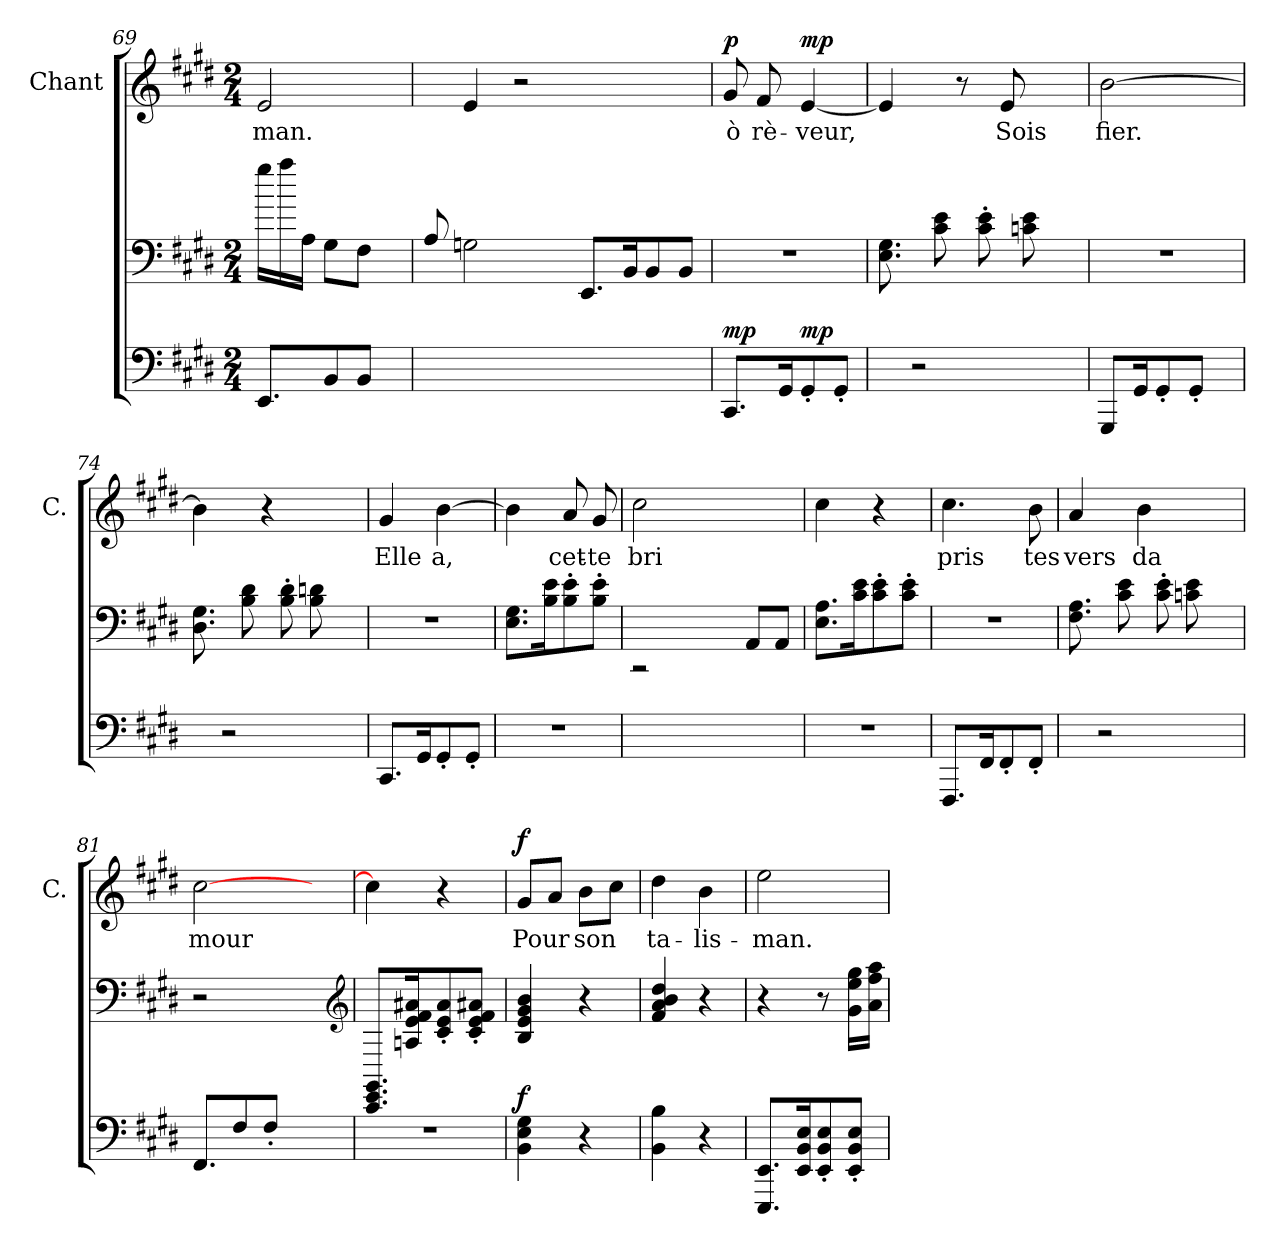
**kern	**dynam	**kern	**kern	**text	**dynam
*part3	*part3	*part2	*part1	*part1	*part1
*staff3	*staff3	*staff2	*staff1	*staff1	*staff1
*	*	*	*I"Chant	*	*
*	*	*	*I'C.	*	*
*clefF4	*	*clefF4	*clefG2	*	*
*k[f#c#g#d#]	*	*k[f#c#g#d#]	*k[f#c#g#d#]	*	*
*M2/4	*	*M2/4	*M2/4	*	*
=69	=69	=69	=69	=69	=69
*	*	*^	*	*	*
8.EEi/L	.	16gg#j\LL	16ryy	2ej/	man.	.
.	.	16aaj\	16ryy	.	.	.
.	.	16Aj\JJ	16BBZ/JJ	.	.	.
8BBi/	.	8G#j\L	4ryy	.	.	.
8BBi/J	.	8F#j\J	.	.	.	.
16ryy	.	16ryy	16ryy	.	.	.
=70	=70	=70	=70	=70	=70	=70
*	*	*	*^	*	*	*
2ryy	.	8Aj/	8ryy	2ryy	8ryy	.	.
.	.	4.ryy	2GV\	.	4ej/	.	.
.	.	.	.	.	2r	.	.
2ryy	.	2ryy	.	8ryy	.	.	.
.	.	.	4.ryy	8.EEi/L	.	.	.
.	.	.	.	16BBi/k	.	.	.
.	.	.	.	8BBi/	8ryy	.	.
8ryy	.	8ryy	8ryy	8BBZ/J	8ryy	.	.
*	*	*v	*v	*v	*	*	*
=71	=71	=71	=71	=71	=71
*	*	*^	*	*	*
*	*	*	*^	*	*	*
!	!LO:DY:a	!	!	!	!	!	!LO:DY:a
*	*	*v	*v	*v	*	*	*
8.CC#i/L	mp	2r	8g#j/	ò	p
.	.	.	8f#j/	rè-	.
16GG#i/k	.	.	.	.	.
!	!LO:DY:a	!	!	!	!LO:DY:a
8GG#'<i/	mp	.	[4ej/	veur,	mp
8GG#'<i/J	.	.	.	.	.
=72	=72	=72	=72	=72	=72
8ryy	.	8.Ej\ 8.G#j\	4ej/]	.	.
2r	.	.	.	.	.
.	.	8ej\ 8c#j\	.	.	.
.	.	.	8r	.	.
.	.	8ej'>\ 8c#j'>\	.	.	.
.	.	.	8ej/	Sois	.
.	.	8eN\ 8cN\	.	.	.
.	.	.	8ryy	.	.
.	.	16ryy	.	.	.
=73	=73	=73	=73	=73	=73
8GGG#i/L	.	2r	[2bj\	fier.	.
16GG#i/k	.	.	.	.	.
8GG#'<i/	.	.	.	.	.
8GG#'<i/J	.	.	.	.	.
16ryy	.	.	.	.	.
!!LO:LB:g=z
=74	=74	=74	=74	=74	=74
8ryy	.	8.D#j\ 8.G#j\	4bj\]	.	.
2r	.	.	.	.	.
.	.	8d#j\ 8Bj\	.	.	.
.	.	.	4r	.	.
.	.	8d#j'>\ 8Bj'>\	.	.	.
.	.	8dN\ 8BN\	.	.	.
.	.	.	8ryy	.	.
.	.	16ryy	.	.	.
=75	=75	=75	=75	=75	=75
8.CC#i/L	.	2r	4g#j/	Elle	.
16GG#i/k	.	.	.	.	.
8GG#'<i/	.	.	[4bj\	a,	.
8GG#'<i/J	.	.	.	.	.
=76	=76	=76	=76	=76	=76
2r	.	8.Ej\ 8.G#j\L	4bj\]	.	.
.	.	16Bj\ 16ej\k	.	.	.
.	.	8Bj'>\ 8ej'>\	8aj/	cet-	.
.	.	8Bj'>\ 8ej'>\J	8g#j/	te	.
=77	=77	=77	=77	=77	=77
*	*	*^	*	*	*
2ryy	.	8ryy	2r	2cc#j\	bri	.
.	.	16AAi/JJ	.	.	.	.
.	.	4ryy	.	.	.	.
.	.	16ryy	.	.	.	.
4ryy	.	4ryy	8AAN/L	4ryy	.	.
.	.	.	8AAN/J	.	.	.
*	*	*v	*v	*	*	*
=78	=78	=78	=78	=78	=78
2r	.	8.Ej\ 8.Aj\L	4cc#j\	.	.
.	.	16ej\ 16c#j\k	.	.	.
.	.	8c#j'>\ 8ej'>\	4r	.	.
.	.	8ej'>\ 8c#j'>\J	.	.	.
=79	=79	=79	=79	=79	=79
8.FFF#i/L	.	2r	4.cc#j\	pris	.
16FF#i/k	.	.	.	.	.
8FF#'<i/	.	.	.	.	.
8FF#'<i/J	.	.	8bj\	tes	.
!!LO:LB:g=z
=80	=80	=80	=80	=80	=80
8ryy	.	8.Aj\ 8.F#j\	4aj/	vers	.
2r	.	.	.	.	.
.	.	8ej\ 8c#j\	.	.	.
.	.	.	4bj\	da	.
.	.	8ej'>\ 8c#j'>\	.	.	.
.	.	8eN\ 8cN\	.	.	.
.	.	.	8ryy	.	.
.	.	16ryy	.	.	.
=81	=81	=81	=81	=81	=81
8.FF#i/L	.	2r	[2cc#j\	mour	.
8F#i/	.	.	.	.	.
8F#'<i/J	.	.	.	.	.
16ryy	.	.	.	.	.
8.ryy	.	8.ryy	8.ryy	.	.
*	*	*clefG2	*	*	*
=82	=82	=82	=82	=82	=82
2r	.	8.CC#j/ 8.EEj/ 8.GG#j/L	4cc#j\]	.	.
.	.	16Anj/ 16f#j/ 16ej/ 16a#Xj/k	.	.	.
.	.	8c#j'</ 8a#j'</ 8ej'</	4r	.	.
.	.	8c#j'</ 8f#j'</ 8ej'</ 8a#Xj'</J	.	.	.
=83	=83	=83	=83	=83	=83
!	!LO:DY:a	!	!	!	!LO:DY:a
4G#i\ 4Ei\ 4BBi\	f	4bj/ 4g#j/ 4ej/ 4Bj/	8g#j/L	Pour	f
.	.	.	8aj/J	.	.
4r	.	4r	8bj\L	son	.
.	.	.	8cc#j\J	.	.
=84	=84	=84	=84	=84	=84
4BBi\ 4Bi\	.	4f#j/ 4bj/ 4aj/ 4dd#j/	4dd#j\	ta-	.
4r	.	4r	4bj\	lis-	.
=85	=85	=85	=85	=85	=85
8.EEi/ 8.EEEi/L	.	4r	2eej\	man.	.
16Ei/ 16BBi/ 16EEi/k	.	.	.	.	.
8Ei'</ 8BBi'</ 8EEi'</	.	8r	.	.	.
8Ei'</ 8BBi'</ 8EEi'</J	.	16g#j\ 16gg#j\ 16eej\LL	.	.	.
.	.	16aj\ 16aaj\ 16ff#j\JJ	.	.	.
=	=	=	=	=	=
*-	*-	*-	*-	*-	*-
